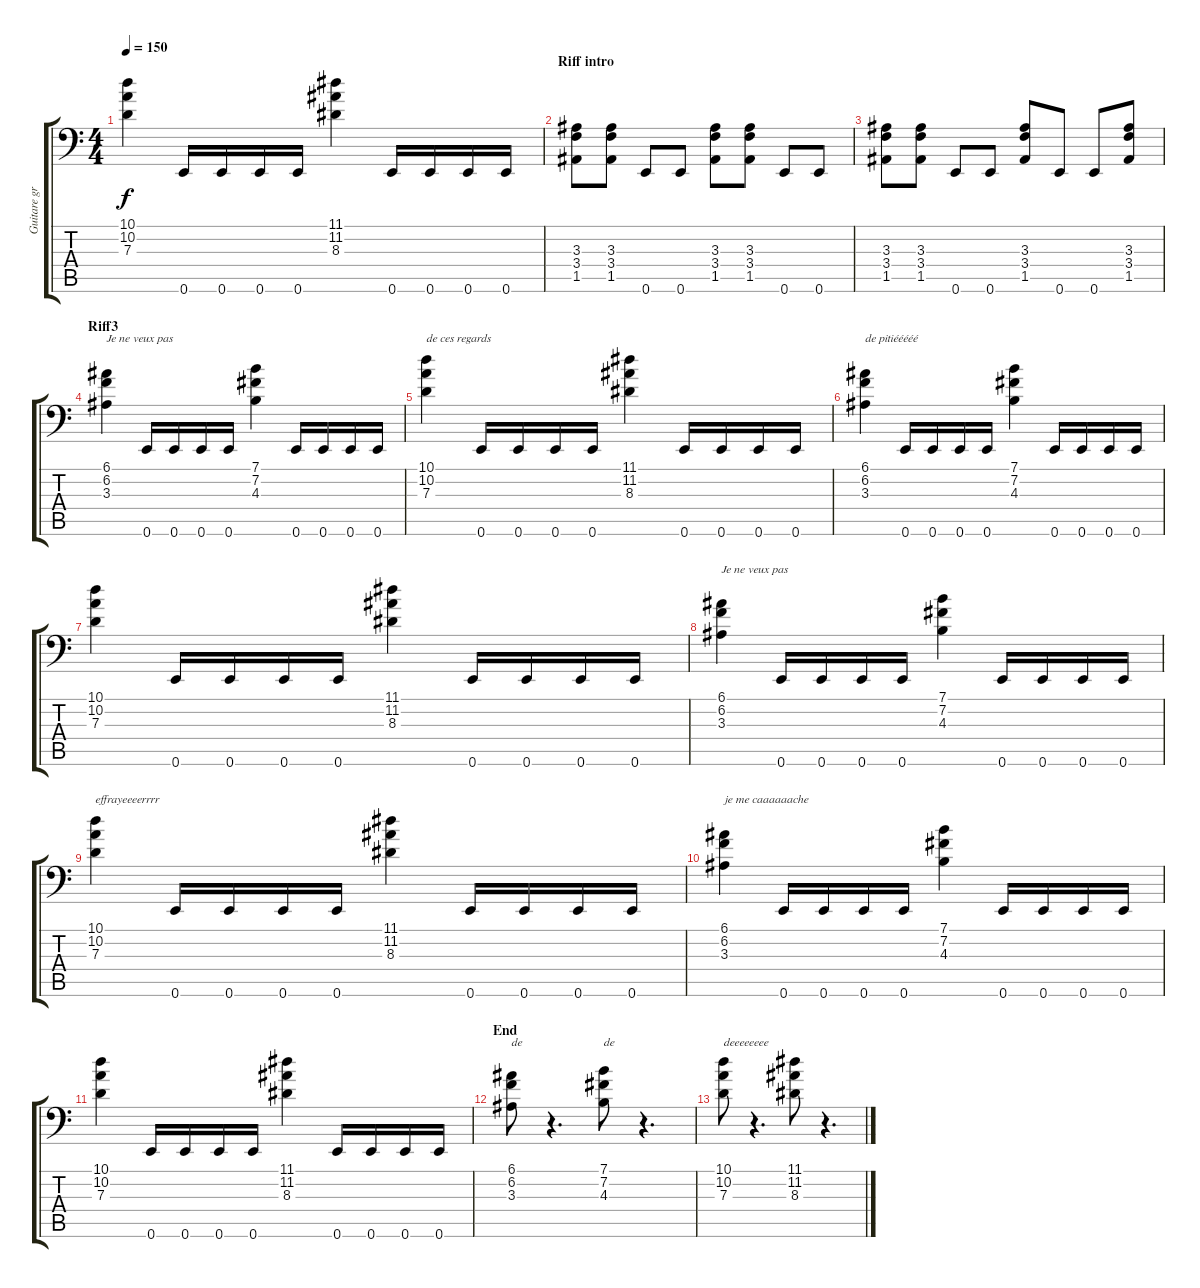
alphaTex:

\track ("Guitare grave" "Guitare gr") {instrument distortionguitar}
\staff {score tabs}
\tuning (E3 B2 G2 D2 A1 E1) {hide}
\ts (4 4)
\tempo 150
\clef f4
\ks c
(10.1 10.2 7.3).4{dy f} 0.6.16 0.6.16 0.6.16 0.6.16 (11.1 11.2 8.3).4 0.6.16 0.6.16 0.6.16 0.6.16 |
\section ("" "Riff intro")
(3.3 3.4 1.5).8 (3.3 3.4 1.5).8 0.6.8 0.6.8 (3.3 3.4 1.5).8 (3.3 3.4 1.5).8 0.6.8 0.6.8 |
(3.3 3.4 1.5).8 (3.3 3.4 1.5).8 0.6.8 0.6.8 (3.3 3.4 1.5).8 0.6.8 0.6.8 (3.3 3.4 1.5).8 |
\section ("" "Riff3")
(6.1 6.2 3.3).4{txt "Je ne veux pas"} 0.6.16 0.6.16 0.6.16 0.6.16 (7.1 7.2 4.3).4 0.6.16 0.6.16 0.6.16 0.6.16 |
(10.1 10.2 7.3).4{txt "de ces regards"} 0.6.16 0.6.16 0.6.16 0.6.16 (11.1 11.2 8.3).4 0.6.16 0.6.16 0.6.16 0.6.16 |
(6.1 6.2 3.3).4{txt "de pitiééééé"} 0.6.16 0.6.16 0.6.16 0.6.16 (7.1 7.2 4.3).4 0.6.16 0.6.16 0.6.16 0.6.16 |
(10.1 10.2 7.3).4 0.6.16 0.6.16 0.6.16 0.6.16 (11.1 11.2 8.3).4 0.6.16 0.6.16 0.6.16 0.6.16 |
(6.1 6.2 3.3).4{txt "Je ne veux pas"} 0.6.16 0.6.16 0.6.16 0.6.16 (7.1 7.2 4.3).4 0.6.16 0.6.16 0.6.16 0.6.16 |
(10.1 10.2 7.3).4{txt "effrayeeeerrrr"} 0.6.16 0.6.16 0.6.16 0.6.16 (11.1 11.2 8.3).4 0.6.16 0.6.16 0.6.16 0.6.16 |
(6.1 6.2 3.3).4{txt "je me caaaaaache"} 0.6.16 0.6.16 0.6.16 0.6.16 (7.1 7.2 4.3).4 0.6.16 0.6.16 0.6.16 0.6.16 |
(10.1 10.2 7.3).4 0.6.16 0.6.16 0.6.16 0.6.16 (11.1 11.2 8.3).4 0.6.16 0.6.16 0.6.16 0.6.16 |
\section ("" "End")
(6.1 6.2 3.3).8{txt "de"} r.4{d} (7.1 7.2 4.3).8{txt "de"} r.4{d} |
(10.1 10.2 7.3).8{txt "deeeeeeee"} r.4{d} (11.1 11.2 8.3).8 r.4{d}
